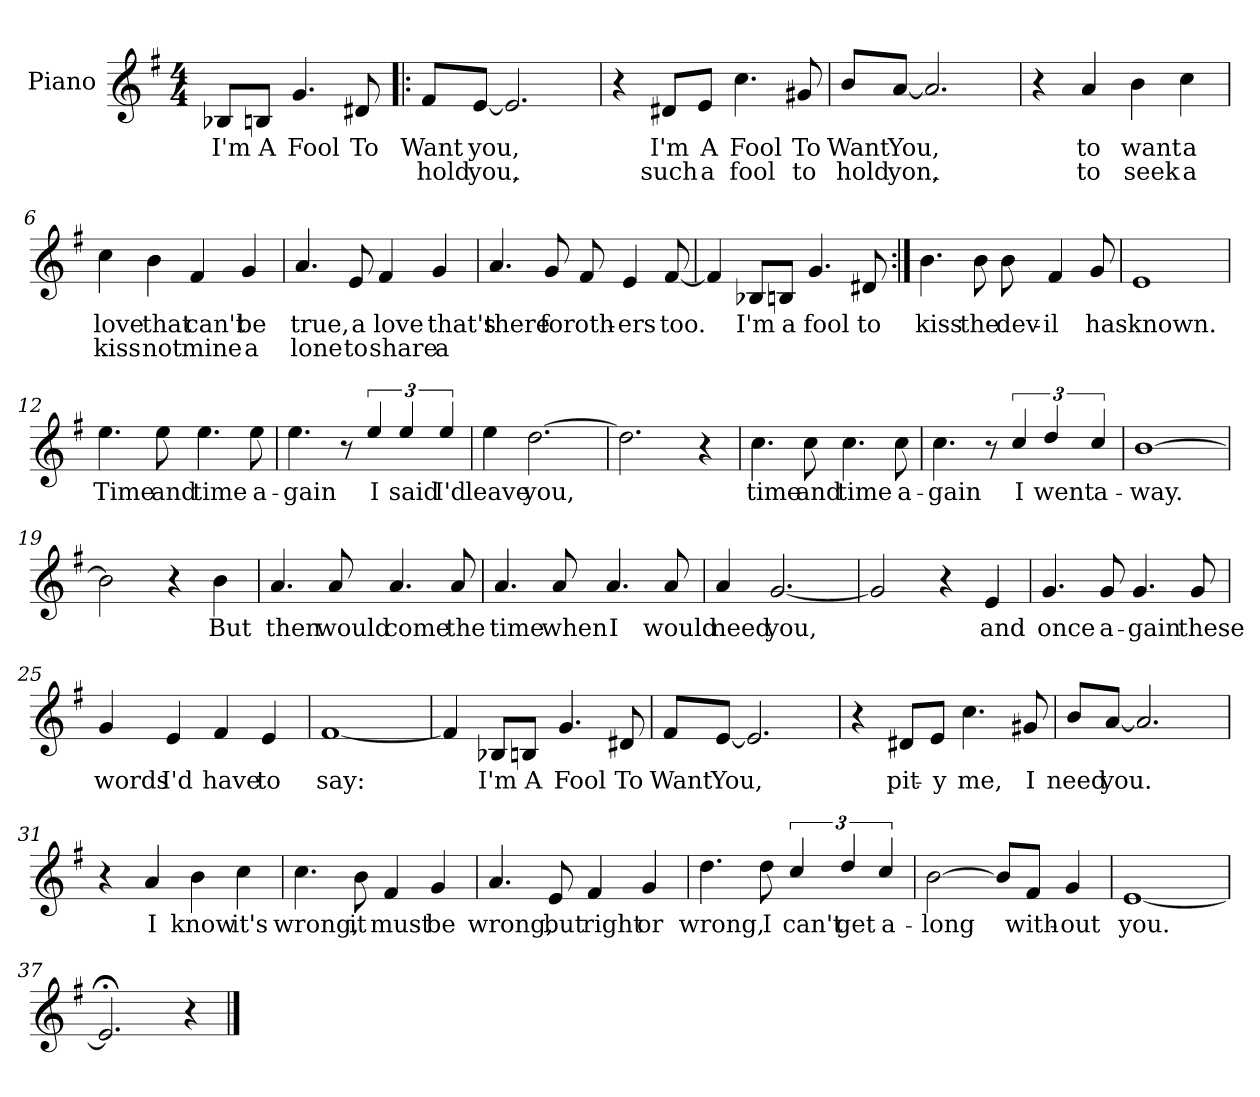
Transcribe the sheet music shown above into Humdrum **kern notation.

**kern	**text	**text
*part1	*part1	*part1
*staff1	*staff1	*staff1
*I"Piano	*	*
*I'Pno	*	*
*clefG2	*	*
*k[f#]	*	*
*G:	*	*
*M4/4	*	*
=1	=1	=1
8B-X/L	I'm	.
8Bn/J	A	.
4.g/	Fool	.
8d#X/	To	.
=2!|:	=2!|:	=2!|:
8f#/L	Want	hold
[8e/J	you,	you,_
2.e/]	.	.
=3	=3	=3
4r	.	.
8d#X/L	I'm	such
8e/J	A	a
4.cc\	Fool	fool
8g#X/	To	to
=4	=4	=4
8b/L	Want	hold
[8a/J	You,	yon,_
2.a/]	.	.
=5	=5	=5
4r	.	.
4a/	to	to
4b\	want	seek
4cc\	a	a
!!LO:LB:g=z
=6	=6	=6
4cc\	love	kiss
4b\	that	not
4f#/	can't	mine
4g/	be	a
=7	=7	=7
4.a/	true,	lone
8e/	a	to
4f#/	love	share
4g/	that's	a
=8	=8	=8
4.a/	there	.
8g/	for	.
8f#/	oth-	.
4e/	-ers	.
[8f#/	too.	.
=9	=9	=9
4f#/]	.	.
8B-X/L	I'm	.
8Bn/J	a	.
4.g/	fool	.
8d#X/	to	.
!!LO:LB:g=z
=10:|!	=10:|!	=10:|!
4.b\	kiss	.
8b\	the	.
8b\	dev-	.
4f#/	-il	.
8g/	has	.
=11	=11	=11
1e	known.	.
=12	=12	=12
4.ee\	Time	.
8ee\	and	.
4.ee\	time	.
8ee\	a-	.
=13	=13	=13
4.ee\	-gain	.
8r	.	.
6ee/	I	.
6ee/	said	.
6ee/	I'd	.
=14	=14	=14
4ee\	leave	.
[2.dd\	you,	.
=15	=15	=15
2.dd\]	.	.
4r	.	.
!!LO:LB:g=z
=16	=16	=16
4.cc\	time	.
8cc\	and	.
4.cc\	time	.
8cc\	a-	.
=17	=17	=17
4.cc\	-gain	.
8r	.	.
6cc/	I	.
6dd/	went	.
6cc/	a-	.
=18	=18	=18
[1b	way.	.
=19	=19	=19
2b\]	.	.
4r	.	.
4b\	But	.
=20	=20	=20
4.a/	then	.
8a/	would	.
4.a/	come	.
8a/	the	.
!!LO:LB:g=z
=21	=21	=21
4.a/	time	.
8a/	when	.
4.a/	I	.
8a/	would	.
=22	=22	=22
4a/	need	.
[2.g/	you,	.
=23	=23	=23
2g/]	.	.
4r	.	.
4e/	and	.
=24	=24	=24
4.g/	once	.
8g/	a-	.
4.g/	-gain	.
8g/	these	.
=25	=25	=25
4g/	words	.
4e/	I'd	.
4f#/	have	.
4e/	to	.
!!LO:LB:g=z
=26	=26	=26
[1f#	say:	.
=27	=27	=27
4f#/]	.	.
8B-X/L	I'm	.
8Bn/J	A	.
4.g/	Fool	.
8d#X/	To	.
=28	=28	=28
8f#/L	Want	.
[8e/J	You,	.
2.e/]	.	.
=29	=29	=29
4r	.	.
8d#X/L	pit-	.
8e/J	-y	.
4.cc\	me,	.
8g#X/	I	.
=30	=30	=30
8b/L	need	.
[8a/J	you.	.
2.a/]	.	.
=31	=31	=31
4r	.	.
4a/	I	.
4b\	know	.
4cc\	it's	.
!!LO:LB:g=z
=32	=32	=32
4.cc\	wrong,	.
8b\	it	.
4f#/	must	.
4g/	be	.
=33	=33	=33
4.a/	wrong,	.
8e/	but	.
4f#/	right	.
4g/	or	.
=34	=34	=34
4.dd\	wrong,	.
8dd\	I	.
6cc/	can't	.
6dd/	get	.
6cc/	a-	.
=35	=35	=35
[2b\	-long	.
8b/L]	.	.
8f#/J	with-	.
4g/	-out	.
=36	=36	=36
[1e	you.	.
=37	=37	=37
2.e;</]	.	.
4r	.	.
==	==	==
*-	*-	*-
